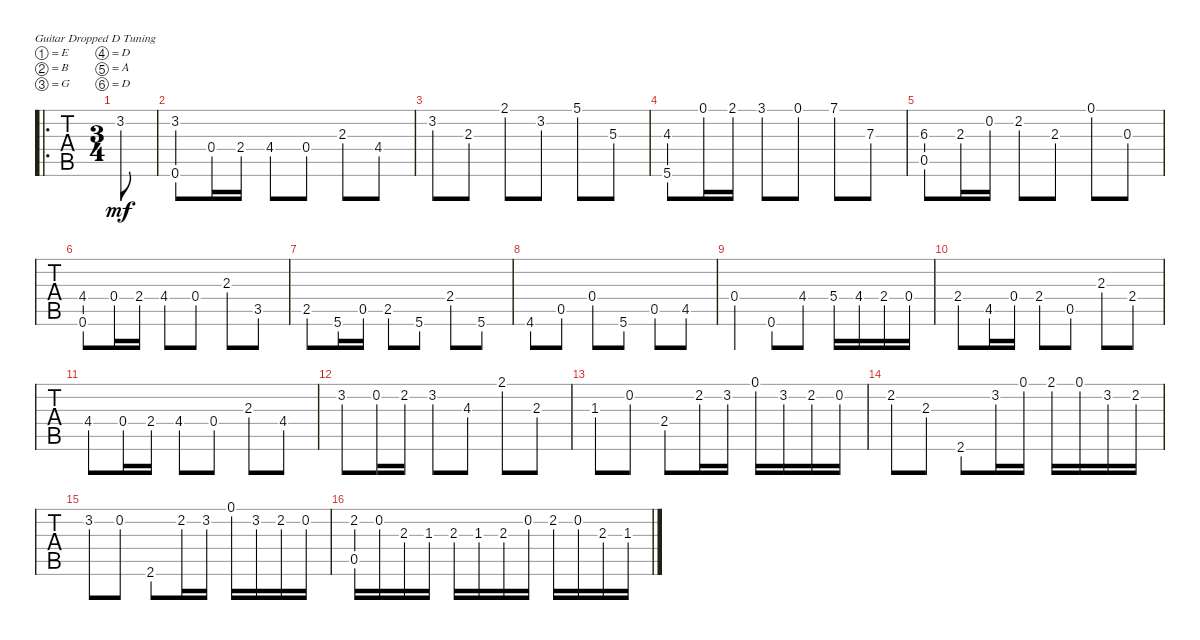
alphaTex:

\bracketExtendMode groupsimilarinstruments
\singleTrackTrackNamePolicy hidden
\multiTrackTrackNamePolicy hidden
\firstSystemTrackNameOrientation horizontal
\otherSystemsTrackNameOrientation horizontal
\track ("Track 1" "Track 1") {instrument acousticguitarsteel}
\staff {tabs}
\tuning (E4 B3 G3 D3 A2 D2)
\ro
\ts (3 4)
\ac
\tempo (48 hide)
\clef g2
\ks c
3.2.8{dy mf instrument acousticguitarsteel} |
(3.2 0.6).8 0.4.16 2.4.16 4.4.8 0.4.8 2.3.8 4.4.8 |
3.2.8 2.3.8 2.1.8 3.2.8 5.1.8 5.3.8 |
(4.3 5.6).8 0.1.16 2.1.16 3.1.8 0.1.8 7.1.8 7.3.8 |
(6.3 0.5).8 2.3.16 0.2.16 2.2.8 2.3.8 0.1.8 0.3.8 |
(4.4 0.6).8 0.4.16 2.4.16 4.4.8 0.4.8 2.3.8 3.5.8 |
2.5.8 5.6.16 0.5.16 2.5.8 5.6.8 2.4.8 5.6.8 |
4.6.8 0.5.8 0.4.8 5.6.8 0.5.8 4.5.8 |
0.4.4 0.6.8 4.4.8 5.4.16 4.4.16 2.4.16 0.4.16 |
2.4.8 4.5.16 0.4.16 2.4.8 0.5.8 2.3.8 2.4.8 |
4.4.8 0.4.16 2.4.16 4.4.8 0.4.8 2.3.8 4.4.8 |
3.2.8 0.2.16 2.2.16 3.2.8 4.3.8 2.1.8 2.3.8 |
1.3.8 0.2.8 2.4.8 2.2.16 3.2.16 0.1.16 3.2.16 2.2.16 0.2.16 |
2.2.8 2.3.8 2.6.8 3.2.16 0.1.16 2.1.16 0.1.16 3.2.16 2.2.16 |
3.2.8 0.2.8 2.6.8 2.2.16 3.2.16 0.1.16 3.2.16 2.2.16 0.2.16 |
(0.5 2.2).16 0.2.16 2.3.16 1.3.16 2.3.16 1.3.16 2.3.16 0.2.16 2.2.16 0.2.16 2.3.16 1.3.16
